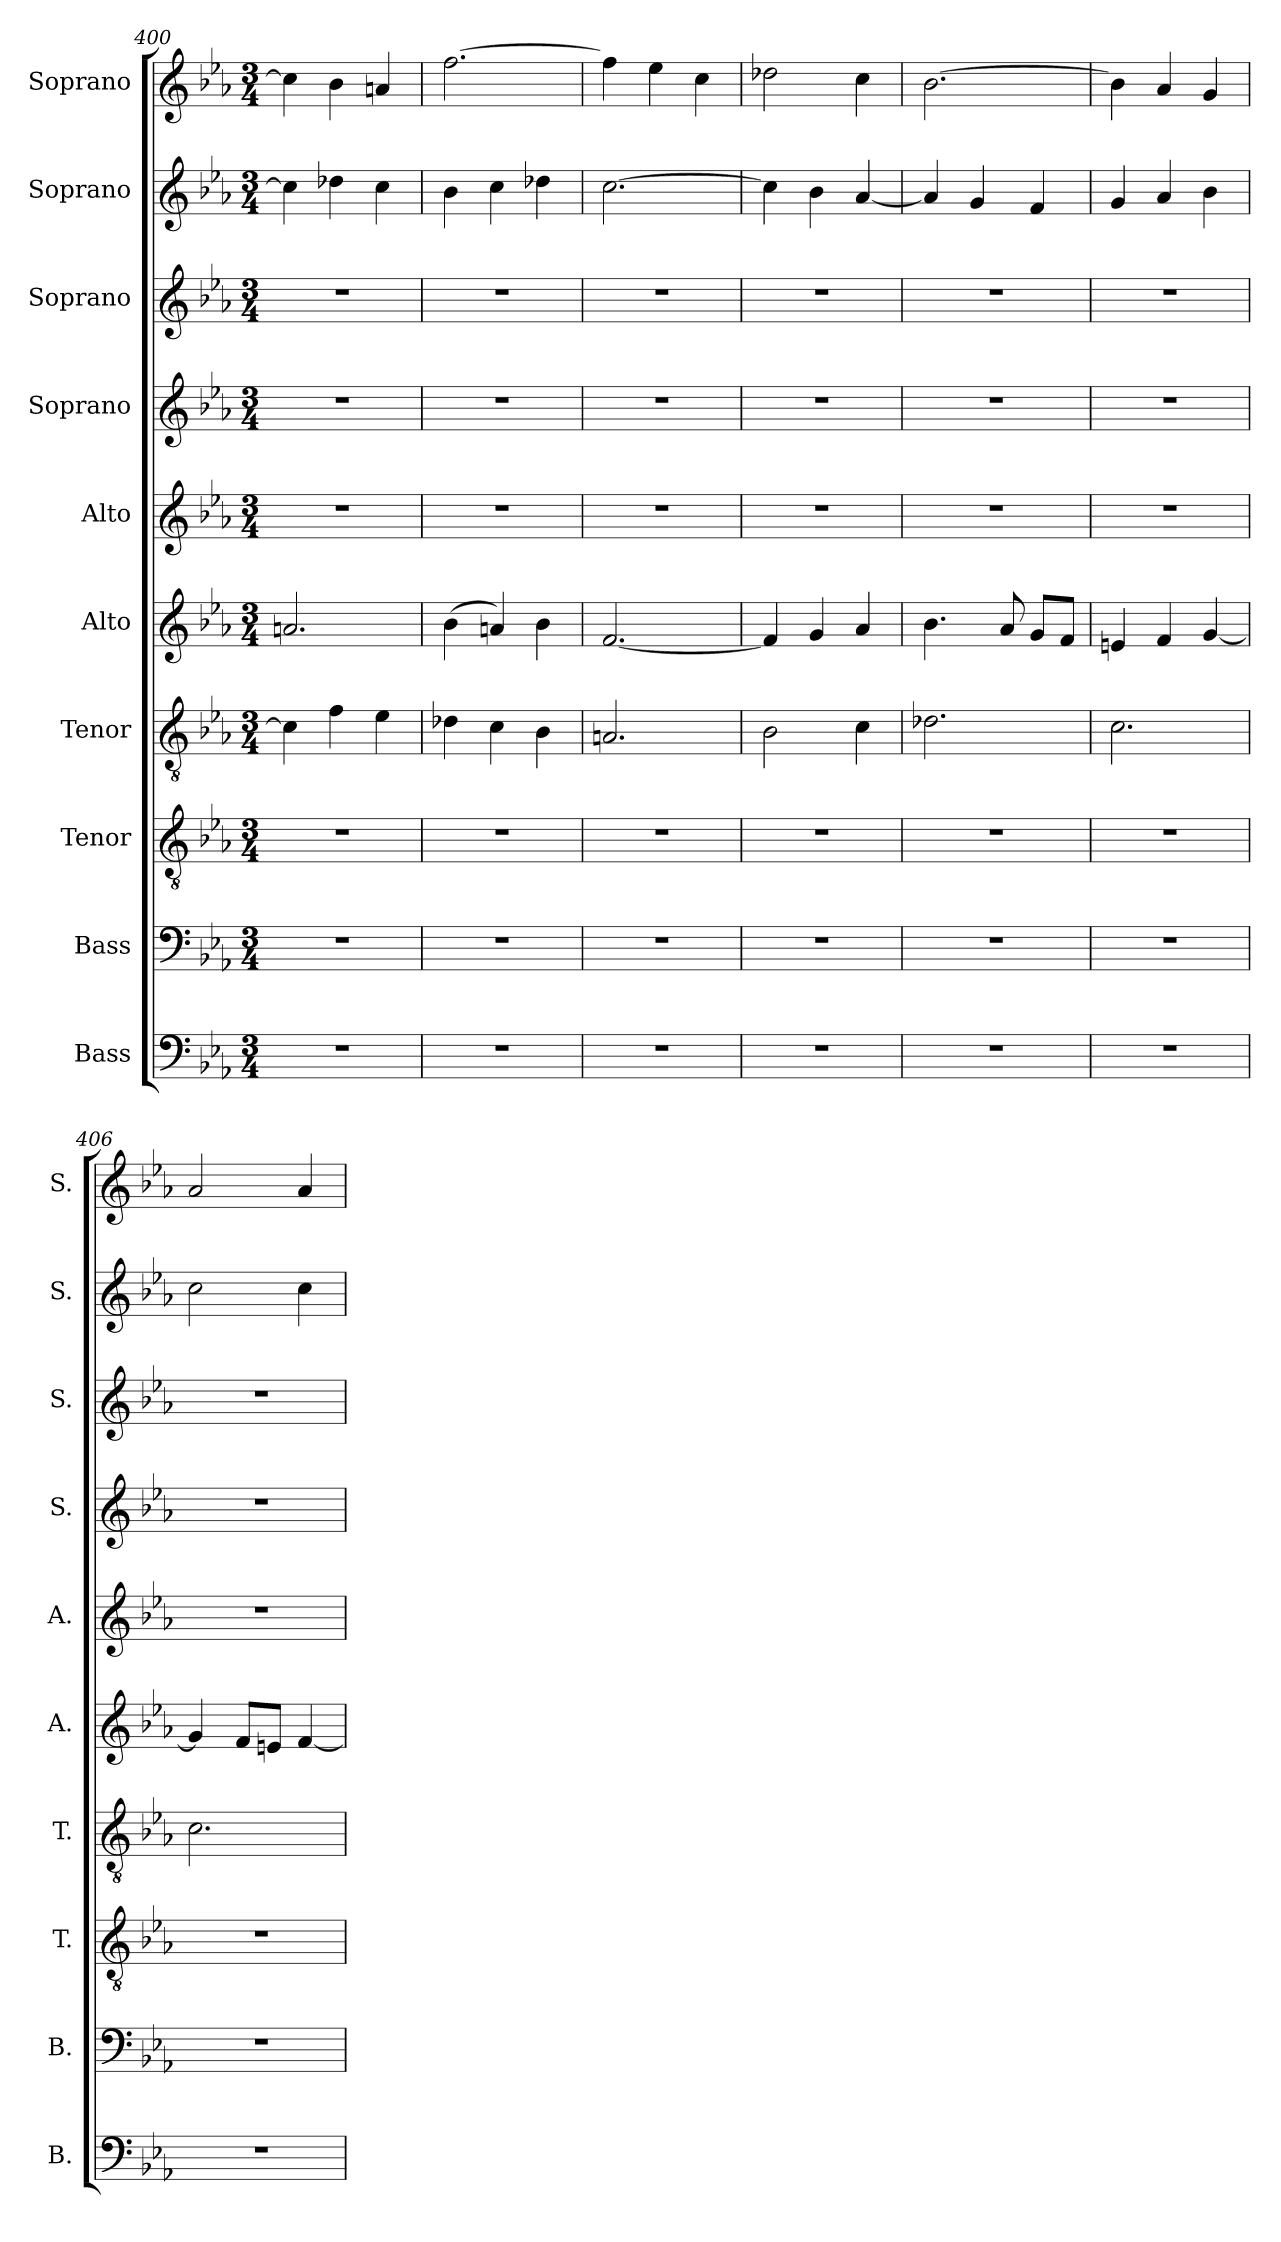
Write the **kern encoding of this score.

**kern	**kern	**kern	**kern	**kern	**kern	**kern	**kern	**kern	**kern
*part10	*part9	*part8	*part7	*part6	*part5	*part4	*part3	*part2	*part1
*staff10	*staff9	*staff8	*staff7	*staff6	*staff5	*staff4	*staff3	*staff2	*staff1
*I"Bass	*I"Bass	*I"Tenor	*I"Tenor	*I"Alto	*I"Alto	*I"Soprano	*I"Soprano	*I"Soprano	*I"Soprano
*I'B.	*I'B.	*I'T.	*I'T.	*I'A.	*I'A.	*I'S.	*I'S.	*I'S.	*I'S.
*clefF4	*clefF4	*clefGv2	*clefGv2	*clefG2	*clefG2	*clefG2	*clefG2	*clefG2	*clefG2
*k[b-e-a-]	*k[b-e-a-]	*k[b-e-a-]	*k[b-e-a-]	*k[b-e-a-]	*k[b-e-a-]	*k[b-e-a-]	*k[b-e-a-]	*k[b-e-a-]	*k[b-e-a-]
*M3/4	*M3/4	*M3/4	*M3/4	*M3/4	*M3/4	*M3/4	*M3/4	*M3/4	*M3/4
=400	=400	=400	=400	=400	=400	=400	=400	=400	=400
2.r	2.r	2.r	4c\]	2.an/	2.r	2.r	2.r	4cc\]	4cc\]
.	.	.	4f\	.	.	.	.	4dd-X\	4b-\
.	.	.	4e-\	.	.	.	.	4cc\	4an/
!!LO:PB:g=z
=401	=401	=401	=401	=401	=401	=401	=401	=401	=401
2.r	2.r	2.r	4d-X\	(4b-\	2.r	2.r	2.r	4b-\	[2.ff\
.	.	.	4c\	4an/)	.	.	.	4cc\	.
.	.	.	4B-\	4b-\	.	.	.	4dd-X\	.
=402	=402	=402	=402	=402	=402	=402	=402	=402	=402
2.r	2.r	2.r	2.An/	[2.f/	2.r	2.r	2.r	[2.cc\	4ff\]
.	.	.	.	.	.	.	.	.	4ee-\
.	.	.	.	.	.	.	.	.	4cc\
=403	=403	=403	=403	=403	=403	=403	=403	=403	=403
2.r	2.r	2.r	2B-\	4f/]	2.r	2.r	2.r	4cc\]	2dd-X\
.	.	.	.	4g/	.	.	.	4b-\	.
.	.	.	4c\	4a-/	.	.	.	[4a-/	4cc\
=404	=404	=404	=404	=404	=404	=404	=404	=404	=404
2.r	2.r	2.r	2.d-X\	4.b-\	2.r	2.r	2.r	4a-/]	[2.b-\
.	.	.	.	.	.	.	.	4g/	.
.	.	.	.	8a-/	.	.	.	.	.
.	.	.	.	8g/L	.	.	.	4f/	.
.	.	.	.	8f/J	.	.	.	.	.
=405	=405	=405	=405	=405	=405	=405	=405	=405	=405
2.r	2.r	2.r	2.c\	4en/	2.r	2.r	2.r	4g/	4b-\]
.	.	.	.	4f/	.	.	.	4a-/	4a-/
.	.	.	.	[4g/	.	.	.	4b-\	4g/
=406	=406	=406	=406	=406	=406	=406	=406	=406	=406
2.r	2.r	2.r	2.c\	4g/]	2.r	2.r	2.r	2cc\	2a-/
.	.	.	.	8f/L	.	.	.	.	.
.	.	.	.	8en/J	.	.	.	.	.
.	.	.	.	[4f/	.	.	.	4cc\	4a-/
=	=	=	=	=	=	=	=	=	=
*-	*-	*-	*-	*-	*-	*-	*-	*-	*-
